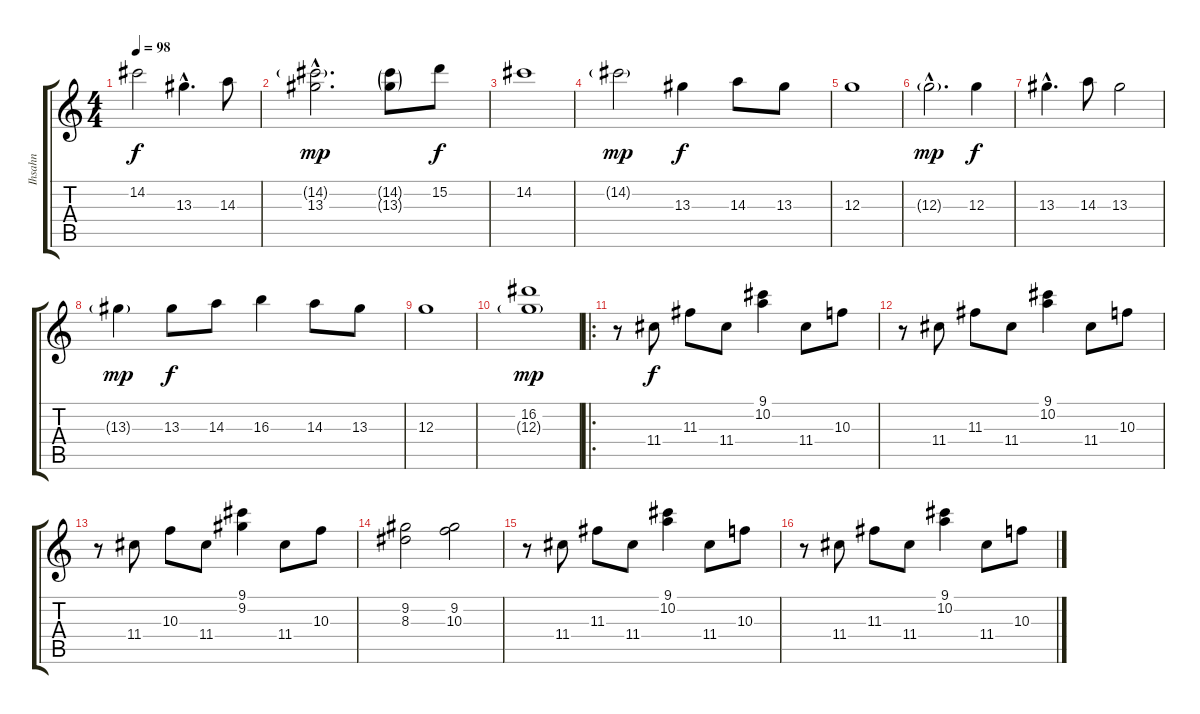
\track ("Ihsahn" "Ihsahn") {instrument overdrivenguitar}
\staff {score tabs}
\tuning (E4 B3 G3 D3 A2 E2) {hide}
\ts (4 4)
\tempo 98
\clef g2
\ks c
14.2.2{dy f} 13.3{hac}.4{d} 14.3.8 |
(14.2{g hac} 13.3{hac}).2{d dy mp} (14.2{g} 13.3{g}).8 15.2.8{dy f} |
14.2.1 |
14.2{g}.2{dy mp} 13.3.4{dy f} 14.3.8 13.3.8 |
12.3.1 |
12.3{g hac}.2{d dy mp} 12.3.4{dy f} |
13.3{hac}.4{d} 14.3.8 13.3.2 |
13.3{g}.4{dy mp} 13.3.8{dy f} 14.3.8 16.3.4 14.3.8 13.3.8 |
12.3.1 |
(16.2 12.3{g}).1{dy mp} |
\ro
r.8 11.4.8{dy f} 11.3.8 11.4.8 (9.1 10.2).4 11.4.8 10.3.8 |
r.8 11.4.8 11.3.8 11.4.8 (9.1 10.2).4 11.4.8 10.3.8 |
r.8 11.4.8 10.3.8 11.4.8 (9.1 9.2).4 11.4.8 10.3.8 |
(9.2 8.3).2 (9.2 10.3).2 |
r.8 11.4.8 11.3.8 11.4.8 (9.1 10.2).4 11.4.8 10.3.8 |
r.8 11.4.8 11.3.8 11.4.8 (9.1 10.2).4 11.4.8 10.3.8
